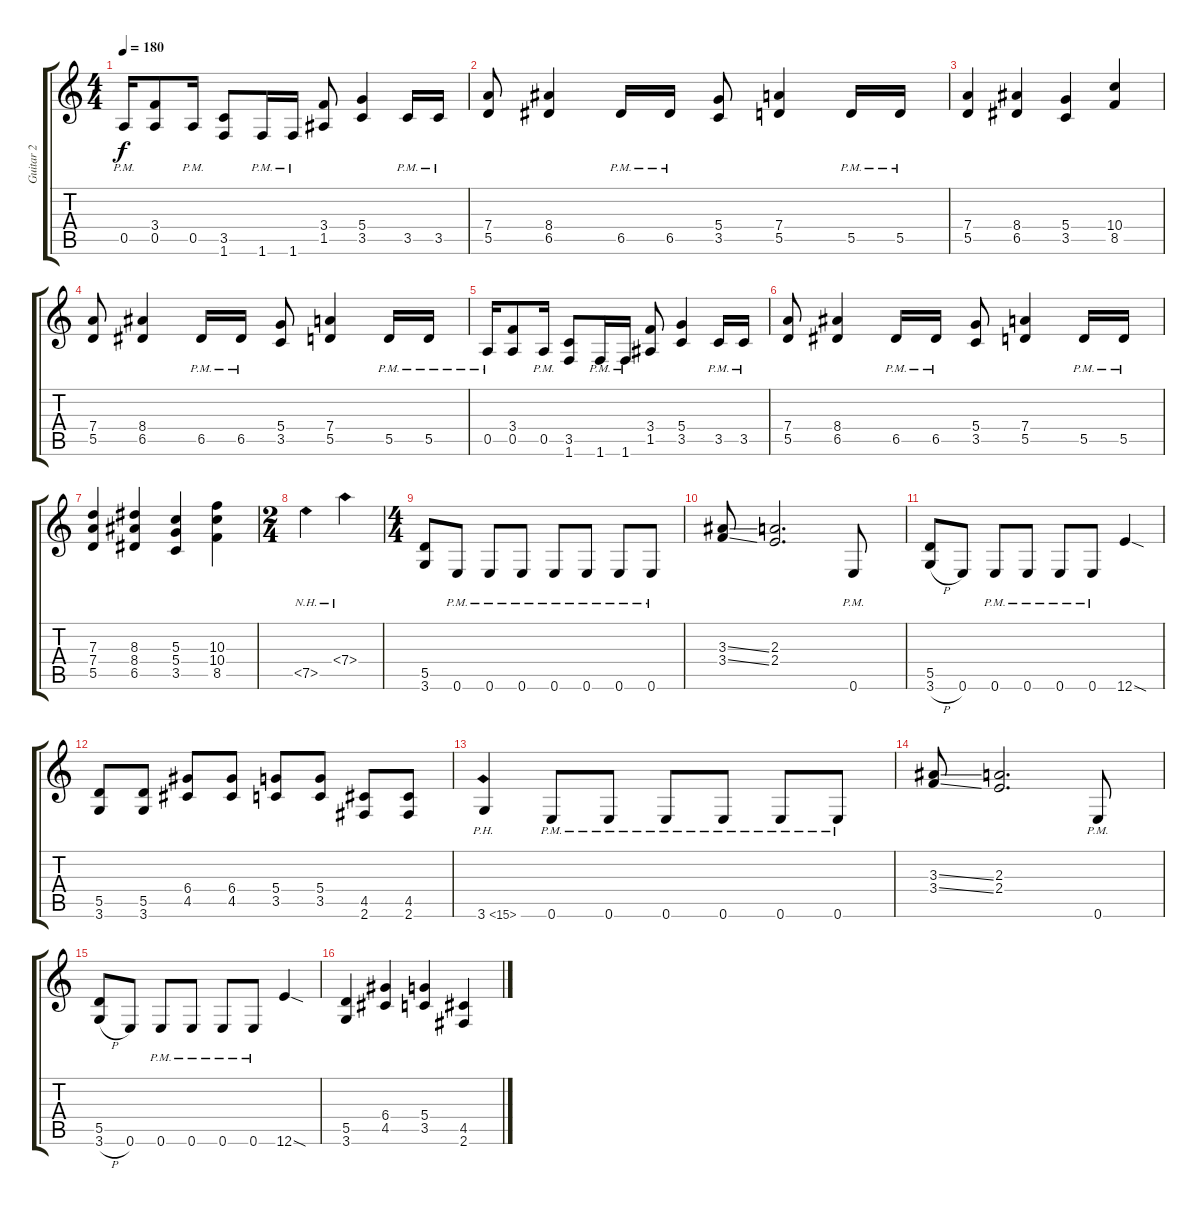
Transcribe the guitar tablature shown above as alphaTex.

\track ("Guitar 2" "Guitar 2") {instrument distortionguitar}
\staff {score tabs}
\tuning (E4 B3 G3 D3 A2 E2) {hide}
\ts (4 4)
\tempo 180
\clef g2
\ks c
0.5{pm}.16{dy f} (3.4 0.5).8 0.5{pm}.16 (3.5 1.6).8 1.6{pm}.16 1.6{pm}.16 (3.4 1.5).8 (5.4 3.5).4 3.5{pm}.16 3.5{pm}.16 |
(7.4 5.5).8 (8.4 6.5).4 6.5{pm}.16 6.5{pm}.16 (5.4 3.5).8 (7.4 5.5).4 5.5{pm}.16 5.5{pm}.16 |
(7.4 5.5).4 (8.4 6.5).4 (5.4 3.5).4 (10.4 8.5).4 |
(7.4 5.5).8 (8.4 6.5).4 6.5{pm}.16 6.5{pm}.16 (5.4 3.5).8 (7.4 5.5).4 5.5{pm}.16 5.5{pm}.16 |
0.5{pm}.16 (3.4 0.5).8 0.5{pm}.16 (3.5 1.6).8 1.6{pm}.16 1.6{pm}.16 (3.4 1.5).8 (5.4 3.5).4 3.5{pm}.16 3.5{pm}.16 |
(7.4 5.5).8 (8.4 6.5).4 6.5{pm}.16 6.5{pm}.16 (5.4 3.5).8 (7.4 5.5).4 5.5{pm}.16 5.5{pm}.16 |
(7.3 7.4 5.5).4 (8.3 8.4 6.5).4 (5.3 5.4 3.5).4 (10.3 10.4 8.5).4 |
\ts (2 4)
7.5{nh}.4 7.4{nh}.4 |
\ts (4 4)
(5.5 3.6).8 0.6{pm}.8 0.6{pm}.8 0.6{pm}.8 0.6{pm}.8 0.6{pm}.8 0.6{pm}.8 0.6{pm}.8 |
(3.3{ss} 3.4{ss}).8 (2.3 2.4).2{d} 0.6{pm}.8 |
(5.5 3.6{h}).8 0.6.8 0.6{pm}.8 0.6{pm}.8 0.6{pm}.8 0.6{pm}.8 12.6{sod}.4 |
(5.5 3.6).8 (5.5 3.6).8 (6.4 4.5).8 (6.4 4.5).8 (5.4 3.5).8 (5.4 3.5).8 (4.5 2.6).8 (4.5 2.6).8 |
3.6{ph 12}.4 0.6{pm}.8 0.6{pm}.8 0.6{pm}.8 0.6{pm}.8 0.6{pm}.8 0.6{pm}.8 |
(3.3{ss} 3.4{ss}).8 (2.3 2.4).2{d} 0.6{pm}.8 |
(5.5 3.6{h}).8 0.6.8 0.6{pm}.8 0.6{pm}.8 0.6{pm}.8 0.6{pm}.8 12.6{sod}.4 |
(5.5 3.6).4 (6.4 4.5).4 (5.4 3.5).4 (4.5 2.6).4
